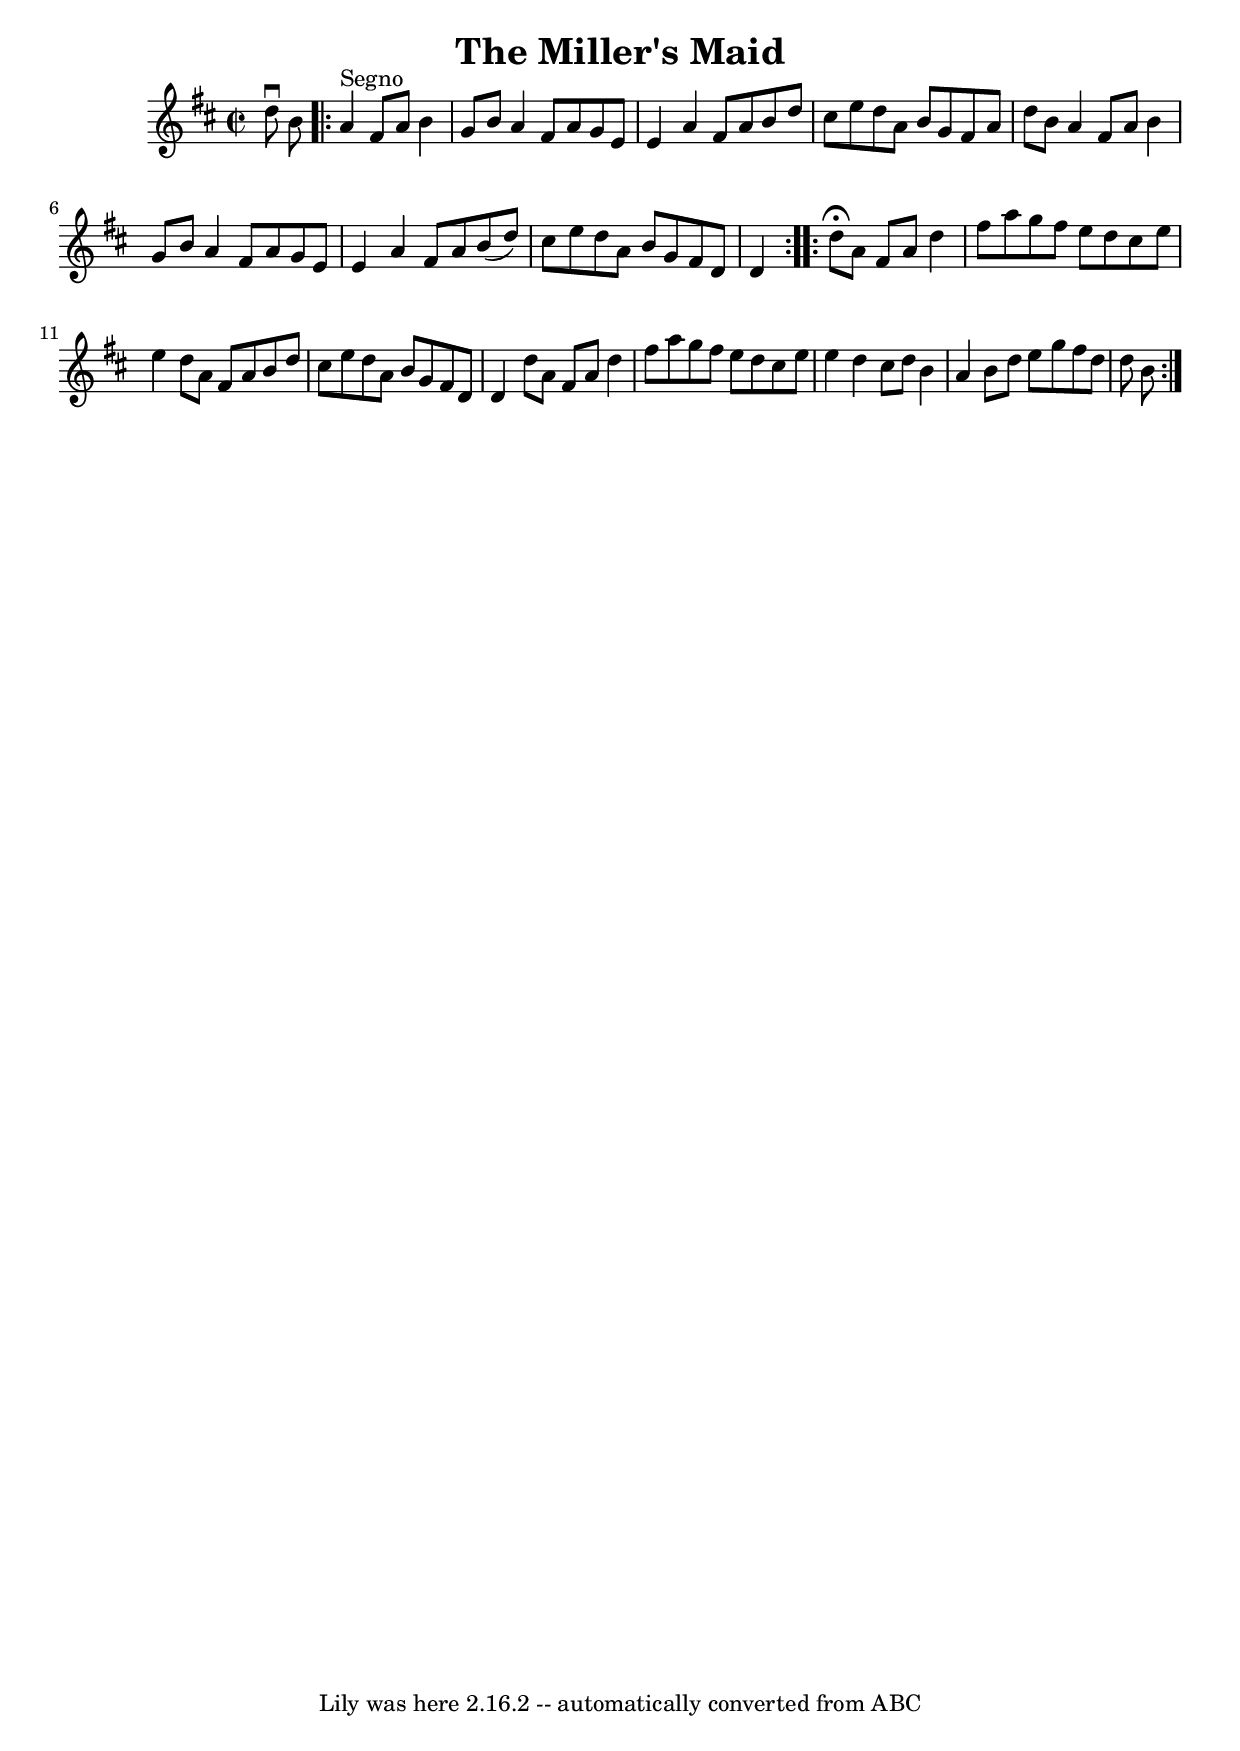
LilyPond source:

\version "2.7.40"
\include "Mammoth.ily"
\header {
	book = "Ryan's Mammoth Collection"
	crossRefNumber = "1"
	footnotes = ""
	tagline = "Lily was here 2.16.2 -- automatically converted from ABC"
	title = "The Miller's Maid"
}
voicedefault =  {
\set Score.defaultBarType = "empty"

\override Staff.TimeSignature #'style = #'C
 \time 2/2 \key d \major d''8^\downbow b'8    \repeat volta 2 { a'4 
^"Segno" fis'8 a'8 b'4 g'8 b'8  |
 a'4 fis'8 a'8    
g'8 e'8 e'4  |
 a'4 fis'8 a'8 b'8 d''8 cis''8    
e''8  |
 d''8 a'8 b'8 g'8 fis'8 a'8 d''8 b'8  
|
 a'4 fis'8 a'8 b'4 g'8 b'8  |
 a'4 fis'8  
 a'8 g'8 e'8 e'4  |
 a'4 fis'8 a'8 b'8 (d''8)  
 cis''8 e''8  |
 d''8 a'8 b'8 g'8 fis'8 d'8 d'4    
} \repeat volta 2 { d''8^\fermata a'8 fis'8 a'8 d''4 fis''8  
 a''8  |
 g''8 fis''8 e''8 d''8 cis''8 e''8 e''4  
|
 d''8 a'8 fis'8 a'8 b'8 d''8 cis''8 e''8  
|
 d''8 a'8 b'8 g'8 fis'8 d'8 d'4  |
 d''8  
 a'8 fis'8 a'8 d''4 fis''8 a''8  |
 g''8 fis''8    
e''8 d''8 cis''8 e''8 e''4  |
 d''4 cis''8 d''8    
b'4 a'4  |
 b'8 d''8 e''8 g''8 fis''8 d''8 d''8    
b'8    }   
}

\score{
    <<

	\context Staff="default"
	{
	    \voicedefault 
	}

    >>
	\layout {
	}
	\midi {}
}
